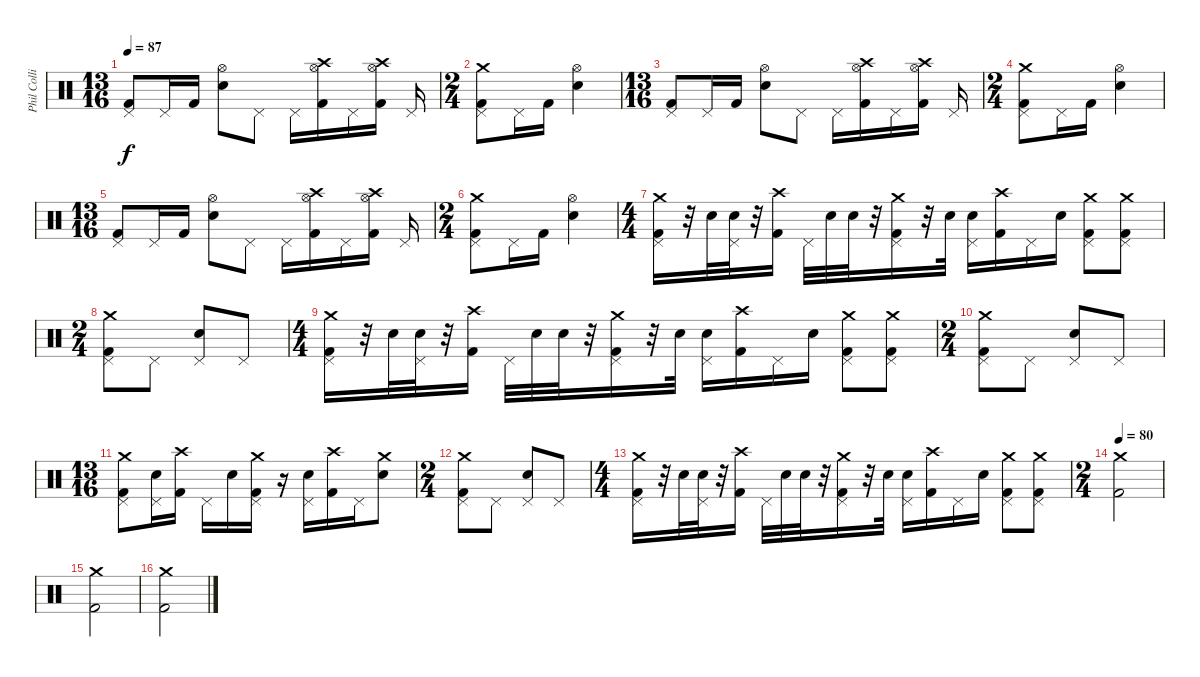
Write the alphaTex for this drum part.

\track ("Phil Collins (drums)" "Phil Colli") {instrument percussion}
\staff {score}
\articulation defaults
\ts (13 16)
\tempo 87
\clef neutral
\ks c
("Pedal Hi-Hat (hit)" "Kick (hit) 2").8{dy f} "Pedal Hi-Hat (hit)".16 "Kick (hit) 2".16 ("Hi-Hat (open)" "Electric Snare (hit)").8 "Pedal Hi-Hat (hit)".8 "Pedal Hi-Hat (hit)".16 ("Crash high (hit)" "Hi-Hat (open)" "Kick (hit) 2").16 "Pedal Hi-Hat (hit)".16 ("Crash high (hit)" "Hi-Hat (open)" "Kick (hit) 2").16 "Pedal Hi-Hat (hit)".16 |
\ts (2 4)
("Crash medium (hit)" "Pedal Hi-Hat (hit)" "Kick (hit) 2").8 "Pedal Hi-Hat (hit)".16 "Kick (hit) 2".16 ("Hi-Hat (open)" "Electric Snare (hit)").4 |
\ts (13 16)
("Pedal Hi-Hat (hit)" "Kick (hit) 2").8 "Pedal Hi-Hat (hit)".16 "Kick (hit) 2".16 ("Hi-Hat (open)" "Electric Snare (hit)").8 "Pedal Hi-Hat (hit)".8 "Pedal Hi-Hat (hit)".16 ("Crash high (hit)" "Hi-Hat (open)" "Kick (hit) 2").16 "Pedal Hi-Hat (hit)".16 ("Crash high (hit)" "Hi-Hat (open)" "Kick (hit) 2").16 "Pedal Hi-Hat (hit)".16 |
\ts (2 4)
("Crash medium (hit)" "Pedal Hi-Hat (hit)" "Kick (hit) 2").8 "Pedal Hi-Hat (hit)".16 "Kick (hit) 2".16 ("Hi-Hat (open)" "Electric Snare (hit)").4 |
\ts (13 16)
("Pedal Hi-Hat (hit)" "Kick (hit) 2").8 "Pedal Hi-Hat (hit)".16 "Kick (hit) 2".16 ("Hi-Hat (open)" "Electric Snare (hit)").8 "Pedal Hi-Hat (hit)".8 "Pedal Hi-Hat (hit)".16 ("Crash high (hit)" "Hi-Hat (open)" "Kick (hit) 2").16 "Pedal Hi-Hat (hit)".16 ("Crash high (hit)" "Hi-Hat (open)" "Kick (hit) 2").16 "Pedal Hi-Hat (hit)".16 |
\ts (2 4)
("Crash medium (hit)" "Pedal Hi-Hat (hit)" "Kick (hit) 2").8 "Pedal Hi-Hat (hit)".16 "Kick (hit) 2".16 ("Hi-Hat (open)" "Electric Snare (hit)").4 |
\ts (4 4)
("Crash medium (hit)" "Pedal Hi-Hat (hit)" "Kick (hit) 2").16 r.32 "Electric Snare (hit)".32 ("Pedal Hi-Hat (hit)" "Electric Snare (hit)").32 r.32 ("Crash high (hit)" "Kick (hit) 2").16 "Pedal Hi-Hat (hit)".32 "Electric Snare (hit)".32 "Electric Snare (hit)".32 r.32 ("Crash medium (hit)" "Pedal Hi-Hat (hit)" "Kick (hit) 2").16 r.32 "Electric Snare (hit)".32 ("Pedal Hi-Hat (hit)" "Electric Snare (hit)").16 ("Crash high (hit)" "Kick (hit) 2").16 "Pedal Hi-Hat (hit)".16 "Electric Snare (hit)".16 ("Crash medium (hit)" "Pedal Hi-Hat (hit)" "Kick (hit) 2").8 ("Crash medium (hit)" "Pedal Hi-Hat (hit)" "Kick (hit) 2").8 |
\ts (2 4)
("Crash medium (hit)" "Pedal Hi-Hat (hit)" "Kick (hit) 2").8 "Pedal Hi-Hat (hit)".8 ("Pedal Hi-Hat (hit)" "Electric Snare (hit)").8 "Pedal Hi-Hat (hit)".8 |
\ts (4 4)
("Crash medium (hit)" "Pedal Hi-Hat (hit)" "Kick (hit) 2").16 r.32 "Electric Snare (hit)".32 ("Pedal Hi-Hat (hit)" "Electric Snare (hit)").32 r.32 ("Crash high (hit)" "Kick (hit) 2").16 "Pedal Hi-Hat (hit)".32 "Electric Snare (hit)".32 "Electric Snare (hit)".32 r.32 ("Crash medium (hit)" "Pedal Hi-Hat (hit)" "Kick (hit) 2").16 r.32 "Electric Snare (hit)".32 ("Pedal Hi-Hat (hit)" "Electric Snare (hit)").16 ("Crash high (hit)" "Kick (hit) 2").16 "Pedal Hi-Hat (hit)".16 "Electric Snare (hit)".16 ("Crash medium (hit)" "Pedal Hi-Hat (hit)" "Kick (hit) 2").8 ("Crash medium (hit)" "Pedal Hi-Hat (hit)" "Kick (hit) 2").8 |
\ts (2 4)
("Crash medium (hit)" "Pedal Hi-Hat (hit)" "Kick (hit) 2").8 "Pedal Hi-Hat (hit)".8 ("Pedal Hi-Hat (hit)" "Electric Snare (hit)").8 "Pedal Hi-Hat (hit)".8 |
\ts (13 16)
("Crash medium (hit)" "Pedal Hi-Hat (hit)" "Kick (hit) 2").8 ("Pedal Hi-Hat (hit)" "Electric Snare (hit)").16 ("Crash high (hit)" "Kick (hit) 2").16 "Pedal Hi-Hat (hit)".16 "Electric Snare (hit)".16 ("Crash medium (hit)" "Pedal Hi-Hat (hit)" "Kick (hit) 2").16 r.16 ("Pedal Hi-Hat (hit)" "Electric Snare (hit)").16 ("Crash high (hit)" "Kick (hit) 2").16 "Pedal Hi-Hat (hit)".16 ("Crash medium (hit)" "Electric Snare (hit)").8 |
\ts (2 4)
("Crash medium (hit)" "Pedal Hi-Hat (hit)" "Kick (hit) 2").8 "Pedal Hi-Hat (hit)".8 ("Pedal Hi-Hat (hit)" "Electric Snare (hit)").8 "Pedal Hi-Hat (hit)".8 |
\ts (4 4)
("Crash medium (hit)" "Pedal Hi-Hat (hit)" "Kick (hit) 2").16 r.32 "Electric Snare (hit)".32 ("Pedal Hi-Hat (hit)" "Electric Snare (hit)").32 r.32 ("Crash high (hit)" "Kick (hit) 2").16 "Pedal Hi-Hat (hit)".32 "Electric Snare (hit)".32 "Electric Snare (hit)".32 r.32 ("Crash medium (hit)" "Pedal Hi-Hat (hit)" "Kick (hit) 2").16 r.32 "Electric Snare (hit)".32 ("Pedal Hi-Hat (hit)" "Electric Snare (hit)").16 ("Crash high (hit)" "Kick (hit) 2").16 "Pedal Hi-Hat (hit)".16 "Electric Snare (hit)".16 ("Crash medium (hit)" "Pedal Hi-Hat (hit)" "Kick (hit) 2").8 ("Crash medium (hit)" "Pedal Hi-Hat (hit)" "Kick (hit) 2").8 |
\ts (2 4)
\tempo 80
("Crash medium (hit)" "Kick (hit) 2").2 |
("Crash medium (hit)" "Kick (hit) 2").2 |
("Crash medium (hit)" "Kick (hit) 2").2
